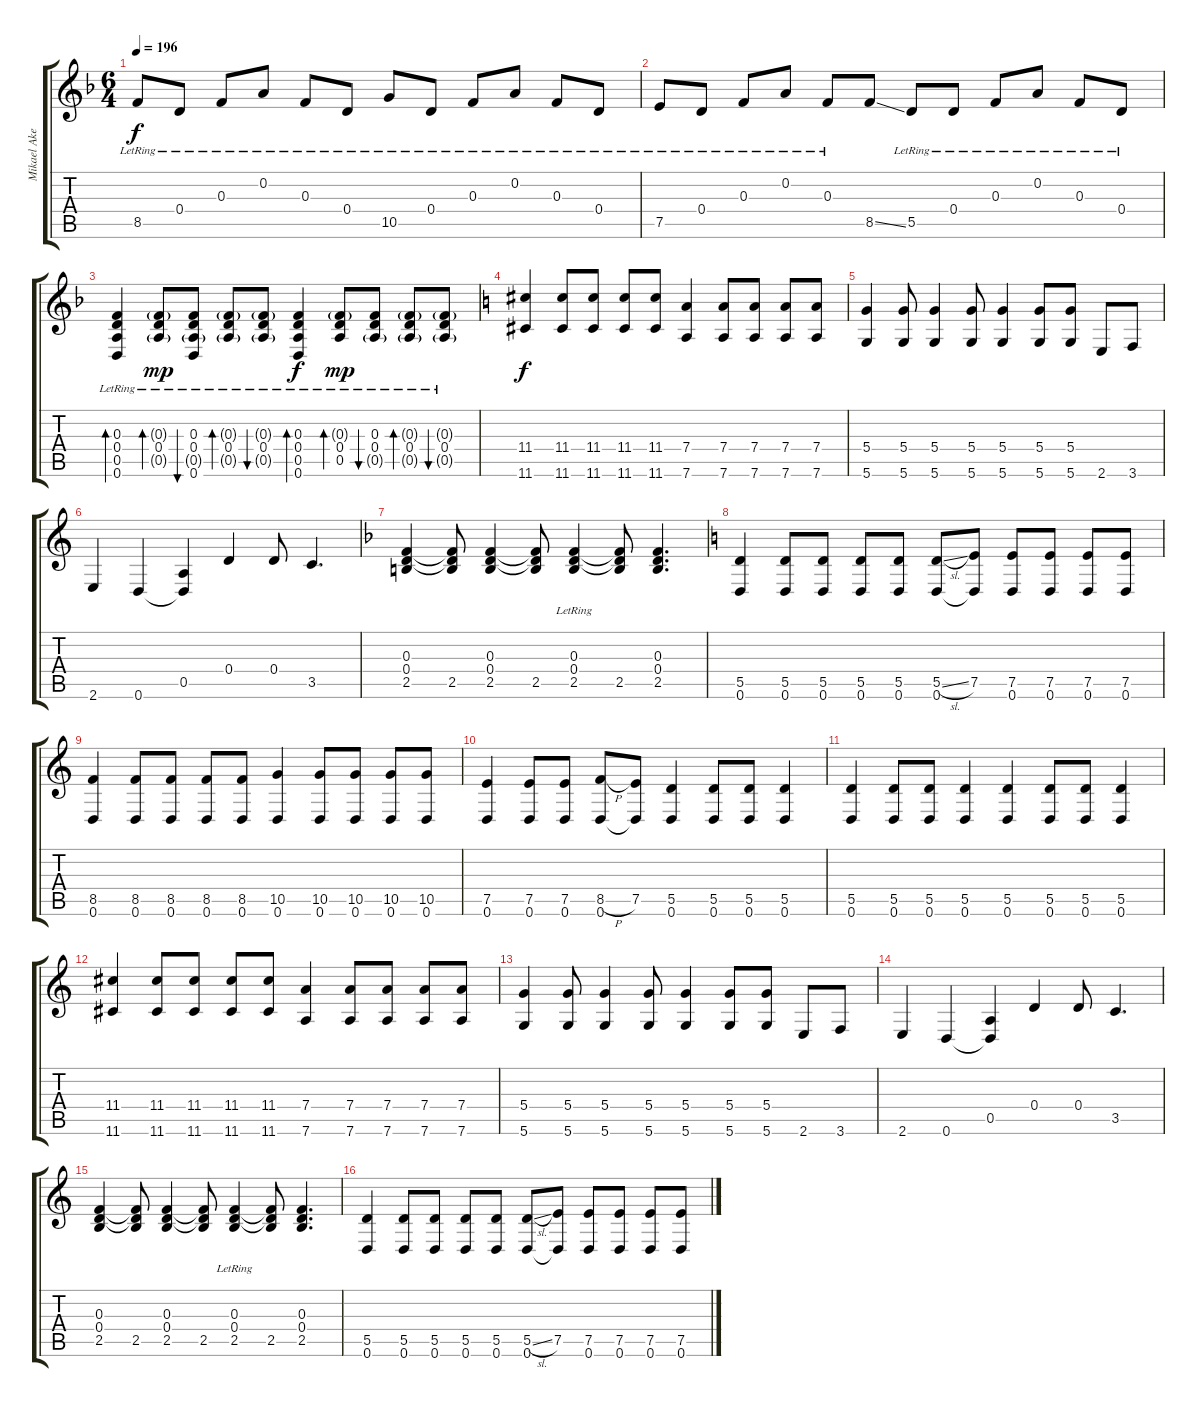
\track ("Mikael Akerfeldt" "Mikael Ake") {mute instrument distortionguitar}
\staff {score tabs}
\tuning (D4 A3 F3 D3 A2 D2) {hide}
\ts (6 4)
\tempo 196
\clef g2
\ks f
8.5{lr}.8{dy f} 0.4{lr}.8 0.3{lr}.8 0.2{lr}.8 0.3{lr}.8 0.4{lr}.8 10.5{lr}.8 0.4{lr}.8 0.3{lr}.8 0.2{lr}.8 0.3{lr}.8 0.4{lr}.8 |
7.5{lr}.8 0.4{lr}.8 0.3{lr}.8 0.2{lr}.8 0.3{lr}.8 8.5{ss}.8 5.5{lr}.8 0.4{lr}.8 0.3{lr}.8 0.2{lr}.8 0.3{lr}.8 0.4{lr}.8 |
(0.3{lr} 0.4{lr} 0.5{lr} 0.6{lr}).4{bd 120} (0.3{g lr} 0.4{lr} 0.5{g lr}).8{bd 120 dy mp} (0.3{lr} 0.4{lr} 0.5{g lr} 0.6{lr}).8{bu 120} (0.3{g lr} 0.4{lr} 0.5{g lr}).8{bd 120} (0.3{g lr} 0.4{lr} 0.5{g lr}).8{bu 120} (0.3{lr} 0.4{lr} 0.5{lr} 0.6{lr}).4{bd 120 dy f} (0.3{g lr} 0.4{lr} 0.5{lr}).8{bd 120 dy mp} (0.3{lr} 0.4{lr} 0.5{g lr}).8{bu 120} (0.3{g lr} 0.4{lr} 0.5{g lr}).8{bd 120} (0.3{g lr} 0.4{lr} 0.5{g lr}).8{bu 120} |
\ks c
(11.4 11.6).4{dy f volume 13 instrument distortionguitar} (11.4 11.6).8 (11.4 11.6).8 (11.4 11.6).8 (11.4 11.6).8 (7.4 7.6).4 (7.4 7.6).8 (7.4 7.6).8 (7.4 7.6).8 (7.4 7.6).8 |
(5.4 5.6).4 (5.4 5.6).8 (5.4 5.6).4 (5.4 5.6).8 (5.4 5.6).4 (5.4 5.6).8 (5.4 5.6).8 2.6.8 3.6.8 |
2.6.4 0.6.4 (0.5 0.6{t}).4 0.4.4 0.4.8 3.5.4{d} |
\ks f
(0.3 0.4 2.5).4 (0.3{t} 0.4{t} 2.5).8 (0.3 0.4 2.5).4 (0.3{t} 0.4{t} 2.5).8 (0.3 0.4 2.5{lr}).4 (0.3{t} 0.4{t} 2.5).8 (0.3 0.4 2.5).4{d} |
\ks c
(5.5 0.6).4 (5.5 0.6).8 (5.5 0.6).8 (5.5 0.6).8 (5.5 0.6).8 (5.5{sl} 0.6).8 (7.5 0.6{t}).8 (7.5 0.6).8 (7.5 0.6).8 (7.5 0.6).8 (7.5 0.6).8 |
(8.5 0.6).4 (8.5 0.6).8 (8.5 0.6).8 (8.5 0.6).8 (8.5 0.6).8 (10.5 0.6).4 (10.5 0.6).8 (10.5 0.6).8 (10.5 0.6).8 (10.5 0.6).8 |
(7.5 0.6).4 (7.5 0.6).8 (7.5 0.6).8 (8.5{h} 0.6).8 (7.5 0.6{t}).8 (5.5 0.6).4 (5.5 0.6).8 (5.5 0.6).8 (5.5 0.6).4 |
(5.5 0.6).4 (5.5 0.6).8 (5.5 0.6).8 (5.5 0.6).4 (5.5 0.6).4 (5.5 0.6).8 (5.5 0.6).8 (5.5 0.6).4 |
(11.4 11.6).4{volume 13} (11.4 11.6).8 (11.4 11.6).8 (11.4 11.6).8 (11.4 11.6).8 (7.4 7.6).4 (7.4 7.6).8 (7.4 7.6).8 (7.4 7.6).8 (7.4 7.6).8 |
(5.4 5.6).4 (5.4 5.6).8 (5.4 5.6).4 (5.4 5.6).8 (5.4 5.6).4 (5.4 5.6).8 (5.4 5.6).8 2.6.8 3.6.8 |
2.6.4 0.6.4 (0.5 0.6{t}).4 0.4.4 0.4.8 3.5.4{d} |
(0.3 0.4 2.5).4 (0.3{t} 0.4{t} 2.5).8 (0.3 0.4 2.5).4 (0.3{t} 0.4{t} 2.5).8 (0.3 0.4 2.5{lr}).4 (0.3{t} 0.4{t} 2.5).8 (0.3 0.4 2.5).4{d} |
(5.5 0.6).4 (5.5 0.6).8 (5.5 0.6).8 (5.5 0.6).8 (5.5 0.6).8 (5.5{sl} 0.6).8 (7.5 0.6{t}).8 (7.5 0.6).8 (7.5 0.6).8 (7.5 0.6).8 (7.5 0.6).8
